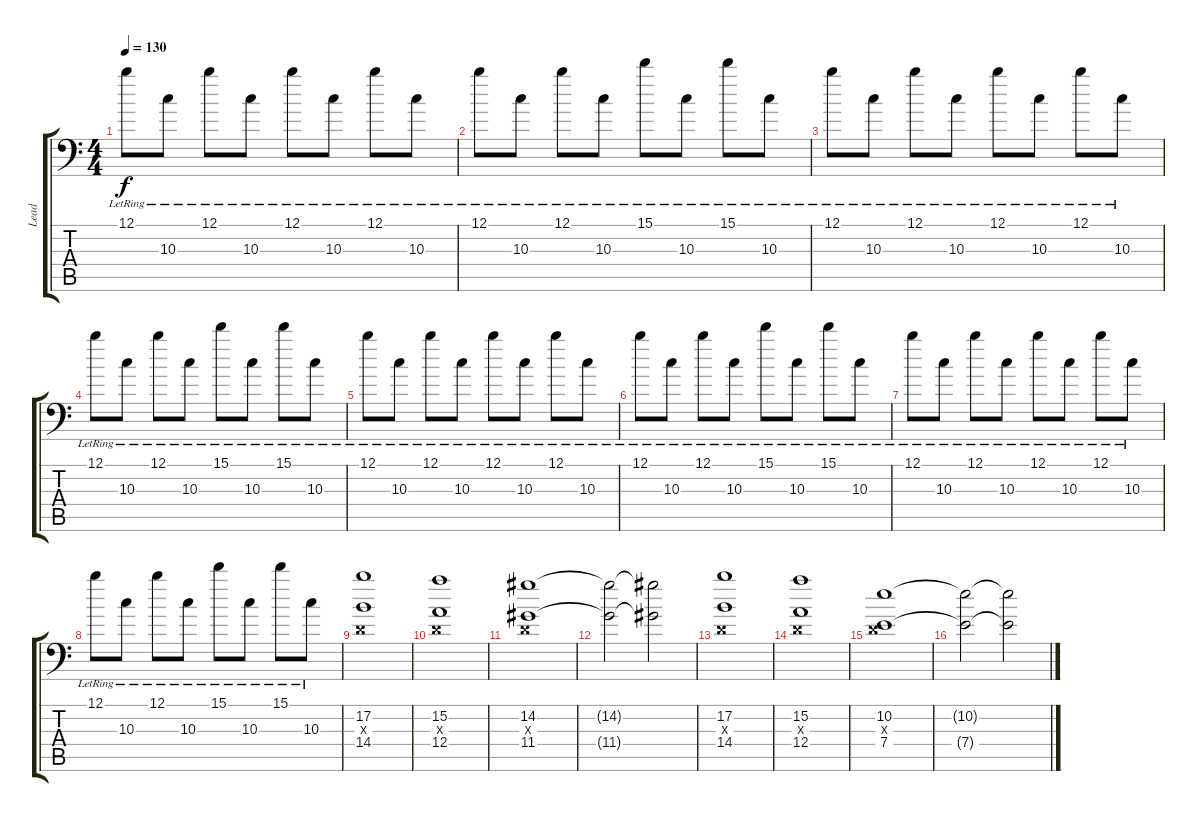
\track ("Lead" "Lead") {instrument distortionguitar}
\staff {score tabs}
\tuning (B3 Gb3 D3 A2 E2 A1) {hide}
\ts (4 4)
\tempo 130
\clef f4
\ks c
12.1{lr}.8{dy f volume 7 instrument electricguitarjazz} 10.3{lr}.8 12.1{lr}.8 10.3{lr}.8 12.1{lr}.8 10.3{lr}.8 12.1{lr}.8 10.3{lr}.8 |
12.1{lr}.8 10.3{lr}.8 12.1{lr}.8 10.3{lr}.8 15.1{lr}.8 10.3{lr}.8 15.1{lr}.8 10.3{lr}.8 |
12.1{lr}.8 10.3{lr}.8 12.1{lr}.8 10.3{lr}.8 12.1{lr}.8 10.3{lr}.8 12.1{lr}.8 10.3{lr}.8 |
12.1{lr}.8 10.3{lr}.8 12.1{lr}.8 10.3{lr}.8 15.1{lr}.8 10.3{lr}.8 15.1{lr}.8 10.3{lr}.8 |
12.1{lr}.8 10.3{lr}.8 12.1{lr}.8 10.3{lr}.8 12.1{lr}.8 10.3{lr}.8 12.1{lr}.8 10.3{lr}.8 |
12.1{lr}.8 10.3{lr}.8 12.1{lr}.8 10.3{lr}.8 15.1{lr}.8 10.3{lr}.8 15.1{lr}.8 10.3{lr}.8 |
12.1{lr}.8 10.3{lr}.8 12.1{lr}.8 10.3{lr}.8 12.1{lr}.8 10.3{lr}.8 12.1{lr}.8 10.3{lr}.8 |
12.1{lr}.8 10.3{lr}.8 12.1{lr}.8 10.3{lr}.8 15.1{lr}.8 10.3{lr}.8 15.1{lr}.8 10.3{lr}.8 |
(17.2 0.3{x} 14.4).1{volume 10 instrument distortionguitar} |
(15.2 0.3{x} 12.4).1 |
(14.2 0.3{x} 11.4).1 |
(14.2{t} 11.4{t}).2 (14.2{t} 11.4{t}).2 |
(17.2 0.3{x} 14.4).1 |
(15.2 0.3{x} 12.4).1 |
(10.2 0.3{x} 7.4).1 |
(10.2{t} 7.4{t}).2 (10.2{t} 7.4{t}).2
